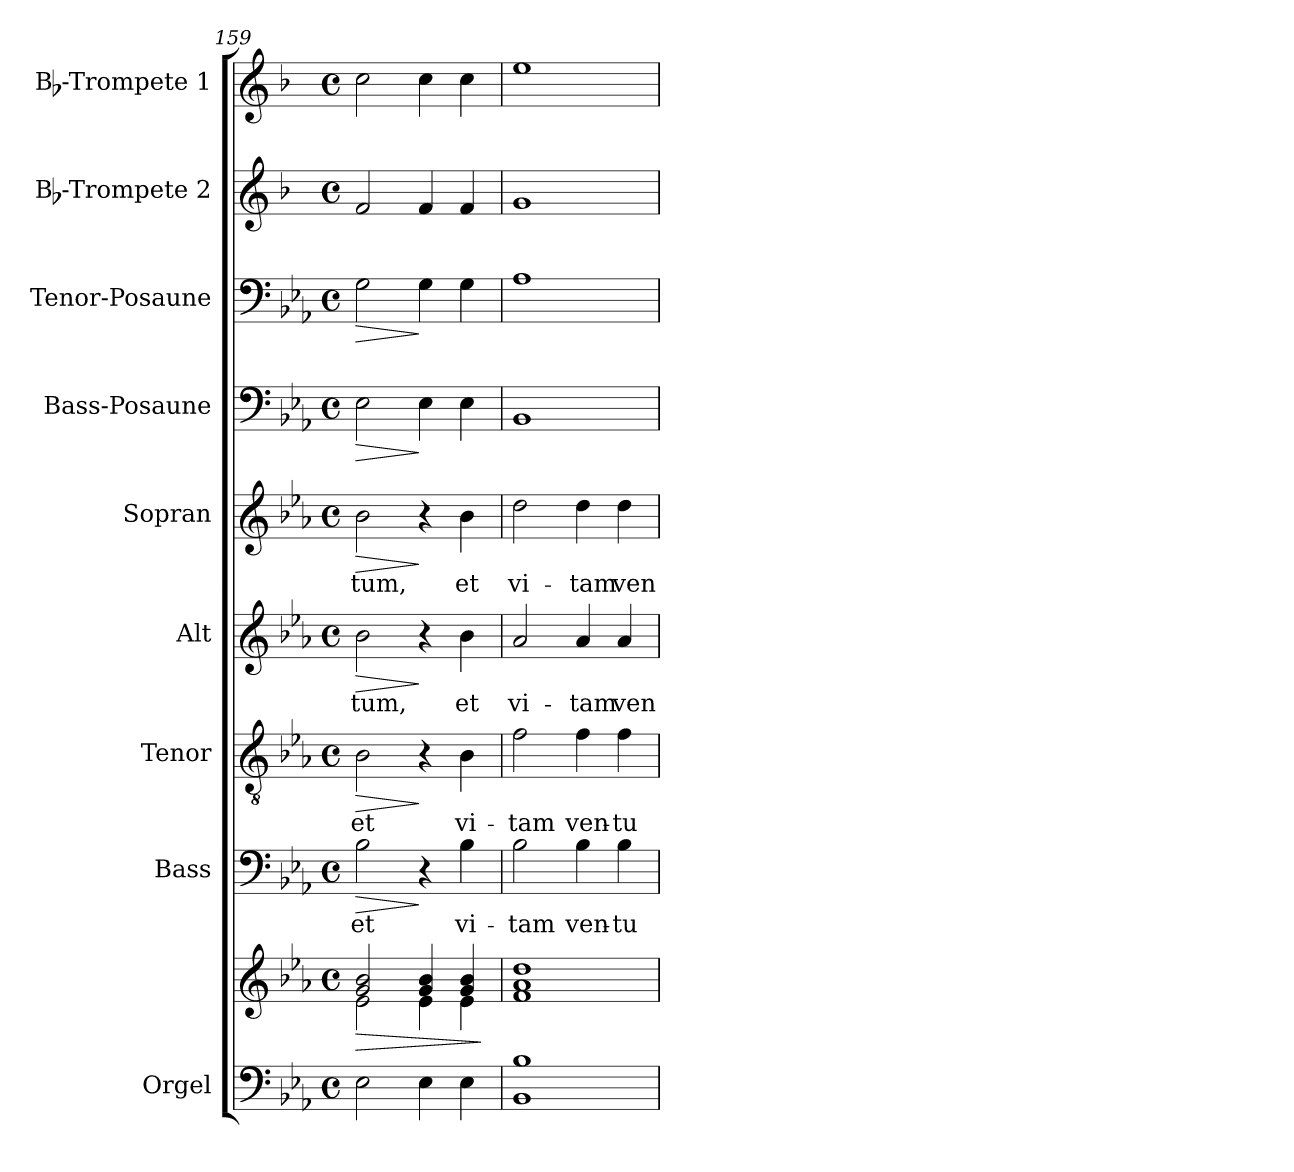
**kern	**kern	**dynam	**kern	**text	**dynam	**kern	**text	**dynam	**kern	**text	**dynam	**kern	**text	**dynam	**kern	**dynam	**kern	**dynam	**kern	**kern
*part9	*part9	*part9	*part8	*part8	*part8	*part7	*part7	*part7	*part6	*part6	*part6	*part5	*part5	*part5	*part4	*part4	*part3	*part3	*part2	*part1
*staff10	*staff9	*staff9/10	*staff8	*staff8	*staff8	*staff7	*staff7	*staff7	*staff6	*staff6	*staff6	*staff5	*staff5	*staff5	*staff4	*staff4	*staff3	*staff3	*staff2	*staff1
*I"Orgel	*	*	*I"Bass	*	*	*I"Tenor	*	*	*I"Alt	*	*	*I"Sopran	*	*	*I"Bass-Posaune	*	*I"Tenor-Posaune	*	*I"Bb-Trompete 2	*I"Bb-Trompete 1
*I'Org.	*	*	*I'B.	*	*	*I'T.	*	*	*I'A.	*	*	*I'S.	*	*	*I'B. Pos.	*	*I'T. Pos.	*	*I'Trp. 2	*I'Trp. 1
*clefF4	*clefG2	*	*clefF4	*	*	*clefGv2	*	*	*clefG2	*	*	*clefG2	*	*	*clefF4	*	*clefF4	*	*clefG2	*clefG2
*	*	*	*	*	*	*	*	*	*	*	*	*	*	*	*	*	*	*	*ITrd1c2	*ITrd1c2
*k[b-e-a-]	*k[b-e-a-]	*	*k[b-e-a-]	*	*	*k[b-e-a-]	*	*	*k[b-e-a-]	*	*	*k[b-e-a-]	*	*	*k[b-e-a-]	*	*k[b-e-a-]	*	*k[b-e-a-]	*k[b-e-a-]
*E-:	*E-:	*	*E-:	*	*	*E-:	*	*	*E-:	*	*	*E-:	*	*	*E-:	*	*E-:	*	*E-:	*E-:
*M4/4	*M4/4	*	*M4/4	*	*	*M4/4	*	*	*M4/4	*	*	*M4/4	*	*	*M4/4	*	*M4/4	*	*M4/4	*M4/4
*met(c)	*met(c)	*	*met(c)	*	*	*met(c)	*	*	*met(c)	*	*	*met(c)	*	*	*met(c)	*	*met(c)	*	*met(c)	*met(c)
=159	=159	=159	=159	=159	=159	=159	=159	=159	=159	=159	=159	=159	=159	=159	=159	=159	=159	=159	=159	=159
!	!	!LO:HP:b	!	!LO:LY:b	!LO:HP:b	!	!LO:LY:b	!LO:HP:b	!	!LO:LY:b	!LO:HP:b	!	!LO:LY:b	!LO:HP:b	!	!LO:HP:b	!	!LO:HP:b	!	!
*	*^	*	*	*	*	*	*	*	*	*	*	*	*	*	*	*	*	*	*	*
2E-\	2g/ 2b-/	2e-\	>	2B-\	et	>	2B-\	et	>	2b-\	-tum,	>	2b-\	-tum,	>	2E-\	>	2G\	>	2e-/	2b-\
4E-\	4g/ 4b-/	4e-\	.	4r	.	]	4r	.	]	4r	.	]	4r	.	]	4E-\	]	4G\	]	4e-/	4b-\
!	!	!	!	!	!LO:LY:b	!	!	!LO:LY:b	!	!	!LO:LY:b	!	!	!LO:LY:b	!	!	!	!	!	!	!
4E-\	4g/ 4b-/	4e-\	.	4B-\	vi-	.	4B-\	vi-	.	4b-\	et	.	4b-\	et	.	4E-\	.	4G\	.	4e-/	4b-\
*	*v	*v	*	*	*	*	*	*	*	*	*	*	*	*	*	*	*	*	*	*	*
.	.	]	.	.	.	.	.	.	.	.	.	.	.	.	.	.	.	.	.	.
=160	=160	=160	=160	=160	=160	=160	=160	=160	=160	=160	=160	=160	=160	=160	=160	=160	=160	=160	=160	=160
!	!	!	!	!LO:LY:b	!	!	!LO:LY:b	!	!	!LO:LY:b	!	!	!LO:LY:b	!	!	!	!	!	!	!
1BB- 1B-	1f 1a- 1dd	.	2B-\	-tam	.	2f\	-tam	.	2a-/	vi-	.	2dd\	vi-	.	1BB-	.	1A-	.	1f	1dd
!	!	!	!	!LO:LY:b	!	!	!LO:LY:b	!	!	!LO:LY:b	!	!	!LO:LY:b	!	!	!	!	!	!	!
.	.	.	4B-\	ven-	.	4f\	ven-	.	4a-/	-tam	.	4dd\	-tam	.	.	.	.	.	.	.
!	!	!	!	!LO:LY:b	!	!	!LO:LY:b	!	!	!LO:LY:b	!	!	!LO:LY:b	!	!	!	!	!	!	!
.	.	.	4B-\	-tu-	.	4f\	-tu-	.	4a-/	ven-	.	4dd\	ven-	.	.	.	.	.	.	.
=	=	=	=	=	=	=	=	=	=	=	=	=	=	=	=	=	=	=	=	=
*-	*-	*-	*-	*-	*-	*-	*-	*-	*-	*-	*-	*-	*-	*-	*-	*-	*-	*-	*-	*-
